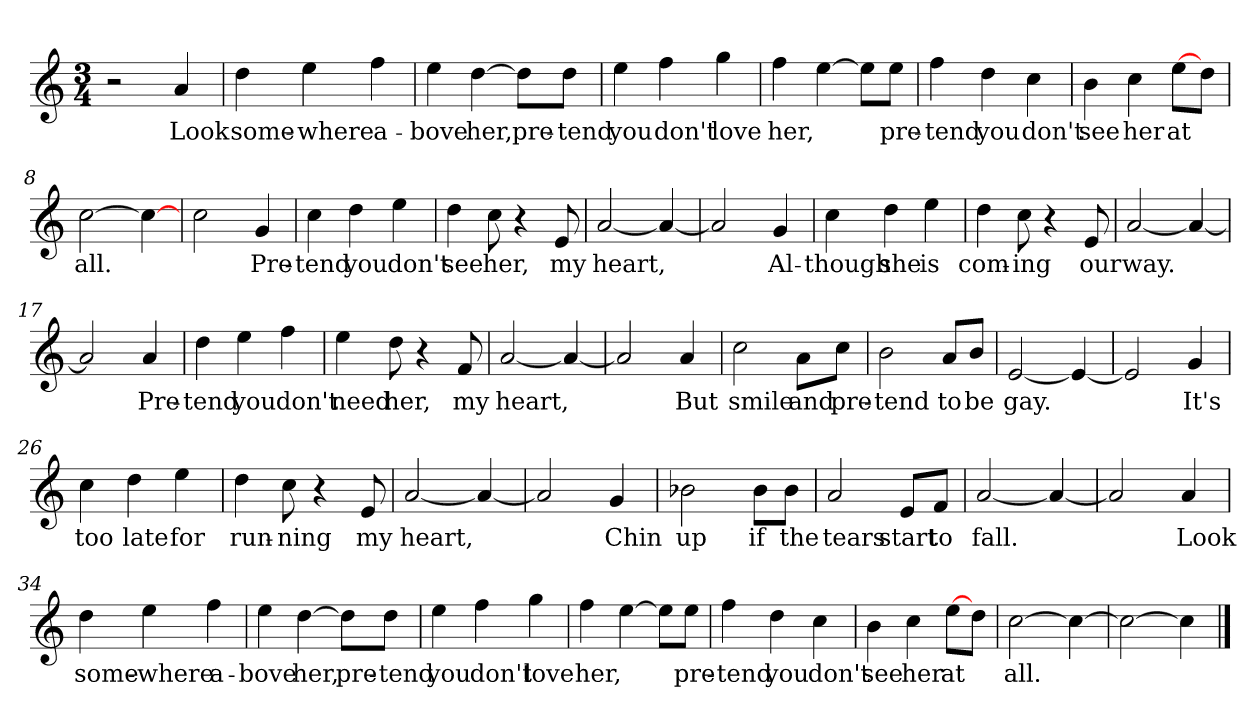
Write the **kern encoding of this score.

**kern	**text
*part1	*part1
*staff1	*staff1
*clefG2	*
*k[]	*
*C:	*
*M3/4	*
=1	=1
2r	.
!	!LO:LY:b
4a/	Look
=2	=2
!	!LO:LY:b
4dd\	some-
!	!LO:LY:b
4ee\	-where
!	!LO:LY:b
4ff\	a-
=3	=3
!	!LO:LY:b
4ee\	-bove
!	!LO:LY:b
[4dd\	her,
!	!LO:LY:b
8dd\L]	pre-
!	!LO:LY:b
8dd\J	-tend
=4	=4
!	!LO:LY:b
4ee\	you
!	!LO:LY:b
4ff\	don't
!	!LO:LY:b
4gg\	love
=5	=5
!	!LO:LY:b
4ff\	her,
[4ee\	.
8ee\L]	.
!	!LO:LY:b
8ee\J	pre-
=6	=6
!	!LO:LY:b
4ff\	-tend
!	!LO:LY:b
4dd\	you
!	!LO:LY:b
4cc\	don't
!!LO:LB:g=z
=7	=7
!	!LO:LY:b
4b\	see
!	!LO:LY:b
4cc\	her
!	!LO:LY:b
[8ee\L	at
8dd\J	.
=8	=8
!	!LO:LY:b
[2cc\	all.
4cc\_	.
=9	=9
2cc\	.
!	!LO:LY:b
4g/	Pre-
=10	=10
!	!LO:LY:b
4cc\	-tend
!	!LO:LY:b
4dd\	you
!	!LO:LY:b
4ee\	don't
=11	=11
!	!LO:LY:b
4dd\	see
!	!LO:LY:b
8cc\	her,
4r	.
!	!LO:LY:b
8e/	my
=12	=12
!	!LO:LY:b
[2a/	heart,
4a/_	.
=13	=13
2a/]	.
!	!LO:LY:b
4g/	Al-
=14	=14
!	!LO:LY:b
4cc\	-though
!	!LO:LY:b
4dd\	she
!	!LO:LY:b
4ee\	is
!!LO:LB:g=z
=15	=15
!	!LO:LY:b
4dd\	com-
!	!LO:LY:b
8cc\	-ing
4r	.
!	!LO:LY:b
8e/	our
=16	=16
!	!LO:LY:b
[2a/	way.
4a/_	.
=17	=17
2a/]	.
!	!LO:LY:b
4a/	Pre-
=18	=18
!	!LO:LY:b
4dd\	-tend
!	!LO:LY:b
4ee\	you
!	!LO:LY:b
4ff\	don't
=19	=19
!	!LO:LY:b
4ee\	need
!	!LO:LY:b
8dd\	her,
4r	.
!	!LO:LY:b
8f/	my
=20	=20
!	!LO:LY:b
[2a/	heart,
4a/_	.
=21	=21
2a/]	.
!	!LO:LY:b
4a/	But
!!LO:LB:g=z
=22	=22
!	!LO:LY:b
2cc\	smile
!	!LO:LY:b
8a\L	and
!	!LO:LY:b
8cc\J	pre-
=23	=23
!	!LO:LY:b
2b\	-tend
!	!LO:LY:b
8a/L	to
!	!LO:LY:b
8b/J	be
=24	=24
!	!LO:LY:b
[2e/	gay.
4e/_	.
=25	=25
2e/]	.
!	!LO:LY:b
4g/	It's
=26	=26
!	!LO:LY:b
4cc\	too
!	!LO:LY:b
4dd\	late
!	!LO:LY:b
4ee\	for
=27	=27
!	!LO:LY:b
4dd\	run-
!	!LO:LY:b
8cc\	-ning
4r	.
!	!LO:LY:b
8e/	my
=28	=28
!	!LO:LY:b
[2a/	heart,
4a/_	.
=29	=29
2a/]	.
!	!LO:LY:b
4g/	Chin
!!LO:LB:g=z
=30	=30
!	!LO:LY:b
2b-X\	up
!	!LO:LY:b
8b-\L	if
!	!LO:LY:b
8b-\J	the
=31	=31
!	!LO:LY:b
2a/	tears
!	!LO:LY:b
8e/L	start
!	!LO:LY:b
8f/J	to
=32	=32
!	!LO:LY:b
[2a/	fall.
4a/_	.
=33	=33
2a/]	.
!	!LO:LY:b
4a/	Look
=34	=34
!	!LO:LY:b
4dd\	some-
!	!LO:LY:b
4ee\	-where
!	!LO:LY:b
4ff\	a-
=35	=35
!	!LO:LY:b
4ee\	-bove
!	!LO:LY:b
[4dd\	her,
!	!LO:LY:b
8dd\L]	pre-
!	!LO:LY:b
8dd\J	-tend
=36	=36
!	!LO:LY:b
4ee\	you
!	!LO:LY:b
4ff\	don't
!	!LO:LY:b
4gg\	love
!!LO:LB:g=z
=37	=37
!	!LO:LY:b
4ff\	her,
[4ee\	.
8ee\L]	.
!	!LO:LY:b
8ee\J	pre-
=38	=38
!	!LO:LY:b
4ff\	-tend
!	!LO:LY:b
4dd\	you
!	!LO:LY:b
4cc\	don't
=39	=39
!	!LO:LY:b
4b\	see
!	!LO:LY:b
4cc\	her
!	!LO:LY:b
[8ee\L	at
8dd\J	.
=40	=40
!	!LO:LY:b
[2cc\	all.
4cc\_	.
=41	=41
2cc\_	.
4cc\]	.
==	==
*-	*-
